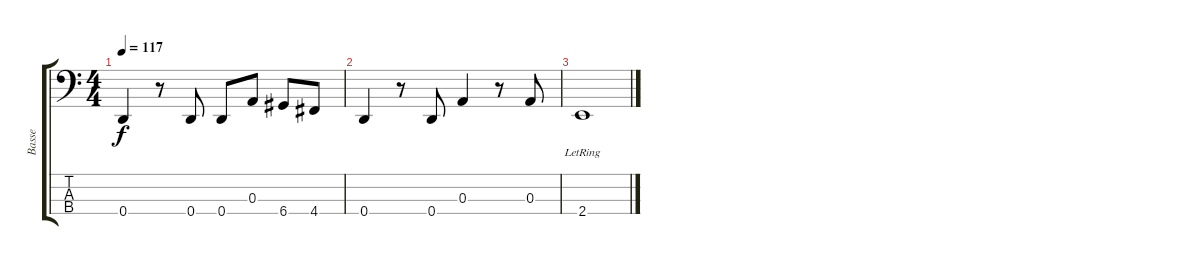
\track ("Basse" "Basse") {instrument electricbassfinger}
\staff {score tabs}
\tuning (G2 D2 A1 D1) {hide}
\ts (4 4)
\tempo 117
\clef f4
\ks c
0.4.4{dy f} r.8 0.4.8 0.4.8 0.3.8 6.4.8 4.4.8 |
0.4.4 r.8 0.4.8 0.3.4 r.8 0.3.8 |
2.4{lr}.1
